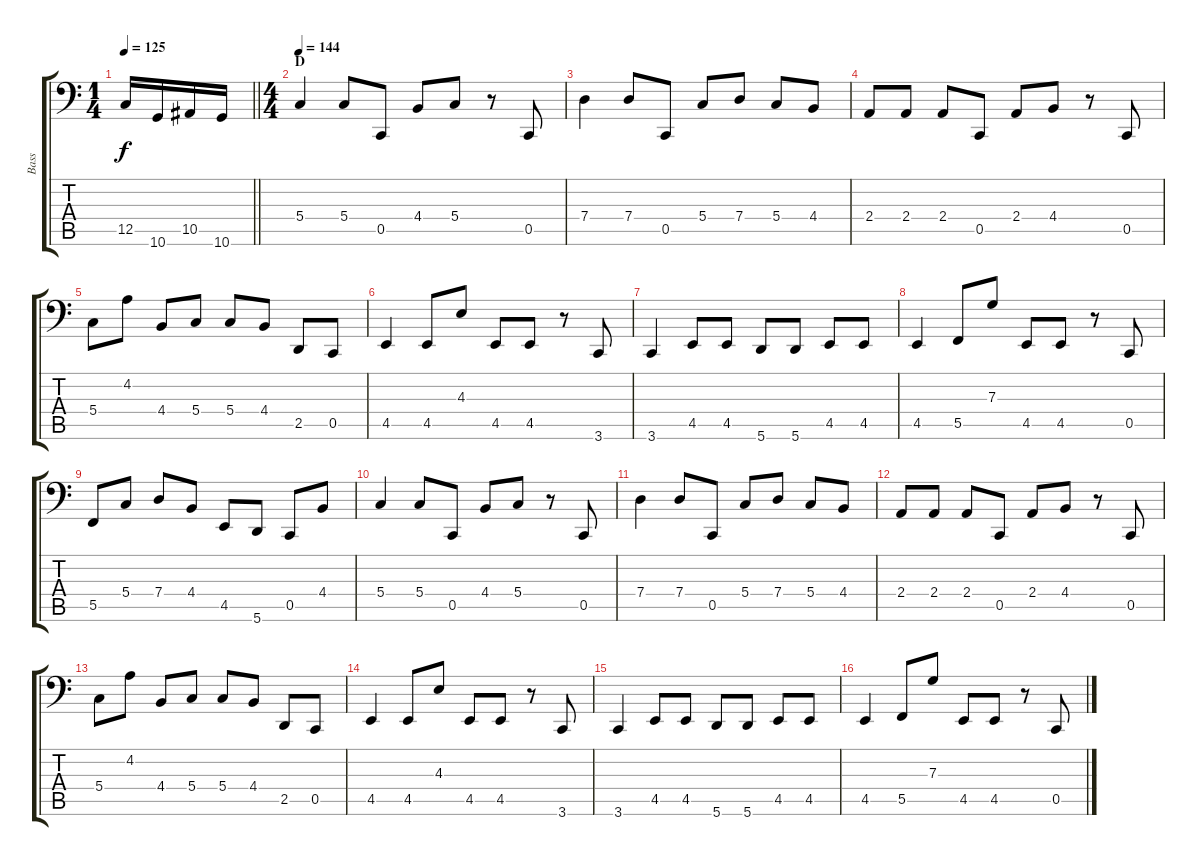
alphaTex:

\track ("Bass" "Bass") {instrument electricbasspick}
\staff {score tabs}
\tuning (Bb2 F2 C2 G1 C1 A0) {hide}
\ts (1 4)
\tempo 125
\clef f4
\barLineRight lightlight
\ks c
12.5.16{dy f} 10.6.16 10.5.16 10.6.16 |
\ts (4 4)
\section ("" "D")
\tempo 144
5.4.4 5.4.8 0.5.8 4.4.8 5.4.8 r.8 0.5.8 |
7.4.4 7.4.8 0.5.8 5.4.8 7.4.8 5.4.8 4.4.8 |
2.4.8 2.4.8 2.4.8 0.5.8 2.4.8 4.4.8 r.8 0.5.8 |
5.4.8 4.2.8 4.4.8 5.4.8 5.4.8 4.4.8 2.5.8 0.5.8 |
4.5.4 4.5.8 4.3.8 4.5.8 4.5.8 r.8 3.6.8 |
3.6.4 4.5.8 4.5.8 5.6.8 5.6.8 4.5.8 4.5.8 |
4.5.4 5.5.8 7.3.8 4.5.8 4.5.8 r.8 0.5.8 |
5.5.8 5.4.8 7.4.8 4.4.8 4.5.8 5.6.8 0.5.8 4.4.8 |
5.4.4 5.4.8 0.5.8 4.4.8 5.4.8 r.8 0.5.8 |
7.4.4 7.4.8 0.5.8 5.4.8 7.4.8 5.4.8 4.4.8 |
2.4.8 2.4.8 2.4.8 0.5.8 2.4.8 4.4.8 r.8 0.5.8 |
5.4.8 4.2.8 4.4.8 5.4.8 5.4.8 4.4.8 2.5.8 0.5.8 |
4.5.4 4.5.8 4.3.8 4.5.8 4.5.8 r.8 3.6.8 |
3.6.4 4.5.8 4.5.8 5.6.8 5.6.8 4.5.8 4.5.8 |
4.5.4 5.5.8 7.3.8 4.5.8 4.5.8 r.8 0.5.8
